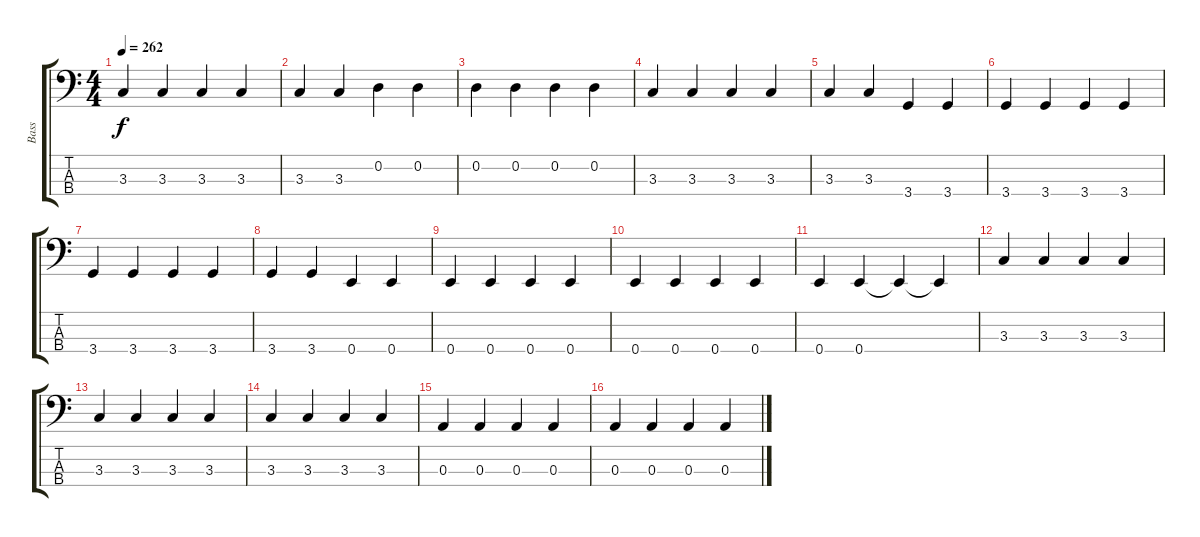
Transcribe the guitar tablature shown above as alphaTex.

\track ("Bass" "Bass") {instrument electricbassfinger}
\staff {score tabs}
\tuning (G2 D2 A1 E1) {hide}
\ts (4 4)
\tempo 262
\clef f4
\ks c
3.3.4{dy f} 3.3.4 3.3.4 3.3.4 |
3.3.4 3.3.4 0.2.4 0.2.4 |
0.2.4 0.2.4 0.2.4 0.2.4 |
3.3.4 3.3.4 3.3.4 3.3.4 |
3.3.4 3.3.4 3.4.4 3.4.4 |
3.4.4 3.4.4 3.4.4 3.4.4 |
3.4.4 3.4.4 3.4.4 3.4.4 |
3.4.4 3.4.4 0.4.4 0.4.4 |
0.4.4 0.4.4 0.4.4 0.4.4 |
0.4.4 0.4.4 0.4.4 0.4.4 |
0.4.4 0.4.4 0.4{t}.4 0.4{t}.4 |
3.3.4 3.3.4 3.3.4 3.3.4 |
3.3.4 3.3.4 3.3.4 3.3.4 |
3.3.4 3.3.4 3.3.4 3.3.4 |
0.3.4 0.3.4 0.3.4 0.3.4 |
0.3.4 0.3.4 0.3.4 0.3.4
